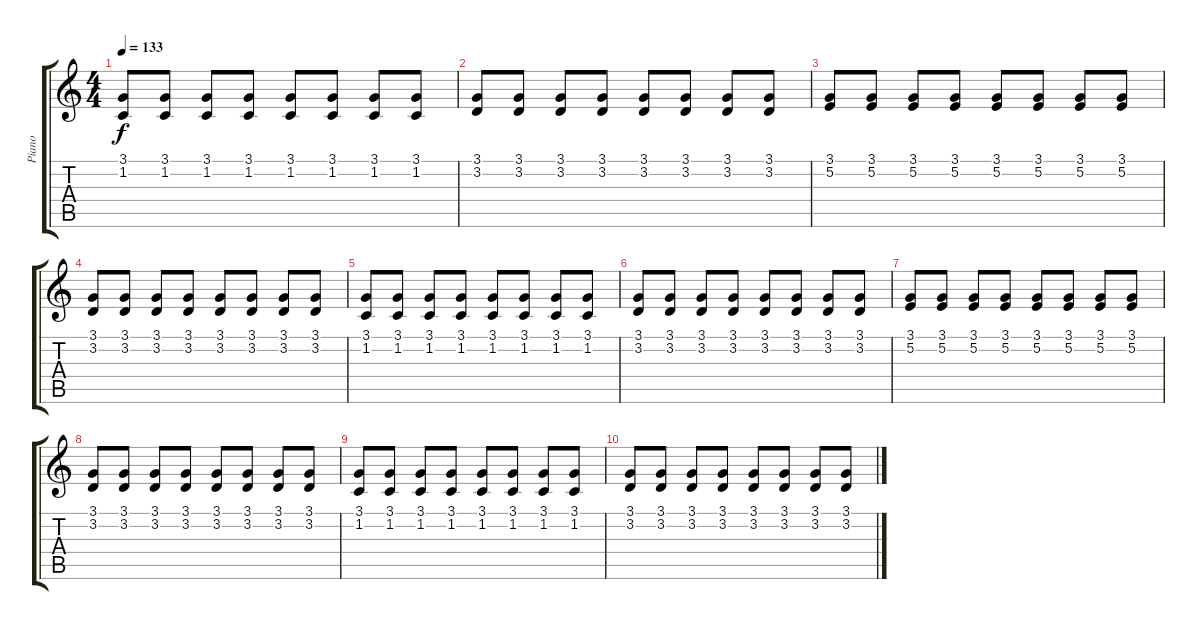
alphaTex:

\track ("Piano " "Piano ") {instrument acousticgrandpiano}
\staff {score tabs}
\tuning (E4 B3 G3 D3 A2 E2) {hide}
\ts (4 4)
\tempo 133
\clef g2
\ks c
(3.1 1.2).8{dy f} (3.1 1.2).8 (3.1 1.2).8 (3.1 1.2).8 (3.1 1.2).8 (3.1 1.2).8 (3.1 1.2).8 (3.1 1.2).8 |
(3.1 3.2).8 (3.1 3.2).8 (3.1 3.2).8 (3.1 3.2).8 (3.1 3.2).8 (3.1 3.2).8 (3.1 3.2).8 (3.1 3.2).8 |
(3.1 5.2).8 (3.1 5.2).8 (3.1 5.2).8 (3.1 5.2).8 (3.1 5.2).8 (3.1 5.2).8 (3.1 5.2).8 (3.1 5.2).8 |
(3.1 3.2).8 (3.1 3.2).8 (3.1 3.2).8 (3.1 3.2).8 (3.1 3.2).8 (3.1 3.2).8 (3.1 3.2).8 (3.1 3.2).8 |
(3.1 1.2).8 (3.1 1.2).8 (3.1 1.2).8 (3.1 1.2).8 (3.1 1.2).8 (3.1 1.2).8 (3.1 1.2).8 (3.1 1.2).8 |
(3.1 3.2).8 (3.1 3.2).8 (3.1 3.2).8 (3.1 3.2).8 (3.1 3.2).8 (3.1 3.2).8 (3.1 3.2).8 (3.1 3.2).8 |
(3.1 5.2).8 (3.1 5.2).8 (3.1 5.2).8 (3.1 5.2).8 (3.1 5.2).8 (3.1 5.2).8 (3.1 5.2).8 (3.1 5.2).8 |
(3.1 3.2).8 (3.1 3.2).8 (3.1 3.2).8 (3.1 3.2).8 (3.1 3.2).8 (3.1 3.2).8 (3.1 3.2).8 (3.1 3.2).8 |
(3.1 1.2).8 (3.1 1.2).8 (3.1 1.2).8 (3.1 1.2).8 (3.1 1.2).8 (3.1 1.2).8 (3.1 1.2).8 (3.1 1.2).8 |
(3.1 3.2).8 (3.1 3.2).8 (3.1 3.2).8 (3.1 3.2).8 (3.1 3.2).8 (3.1 3.2).8 (3.1 3.2).8 (3.1 3.2).8
